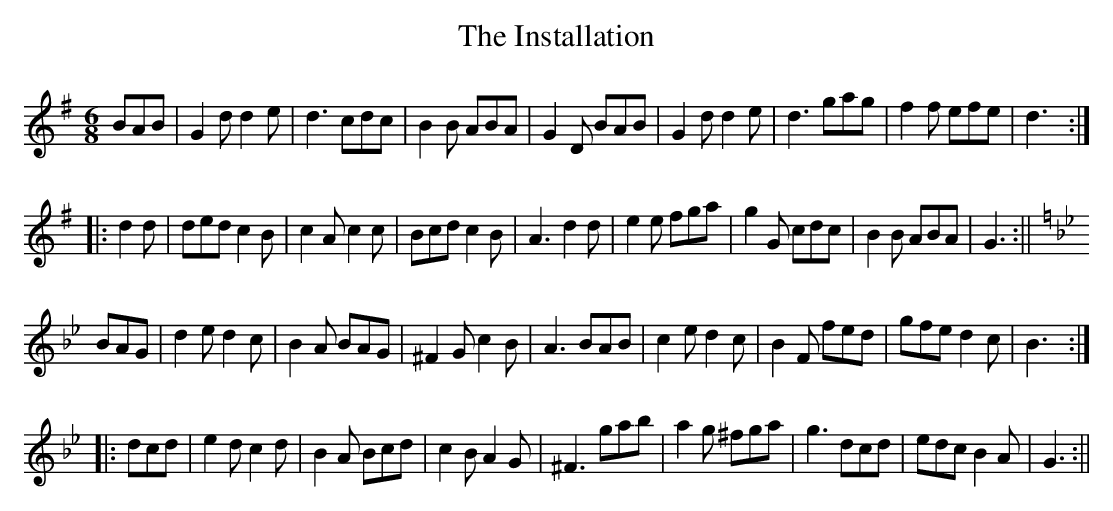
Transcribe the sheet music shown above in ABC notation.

X:1
T:Installation, The
M:6/8
L:1/8
K:G
BAB|G2d d2e|d3 cdc|B2B ABA|G2D BAB|G2d d2e|d3 gag|f2f efe|d3:|
|:d2d|ded c2B|c2A c2c|Bcd c2B|A3 d2d|e2e fga|g2G cdc|B2B ABA|G3:||
K:Gmin
BAG|d2e d2c|B2A BAG|^F2G c2B|A3 BAB|c2e d2c|B2F fed|gfe d2c|B3:|
|:dcd|e2d c2d|B2A Bcd|c2B A2G|^F3 gab|a2g ^fga|g3 dcd|edc B2A|G3:||
